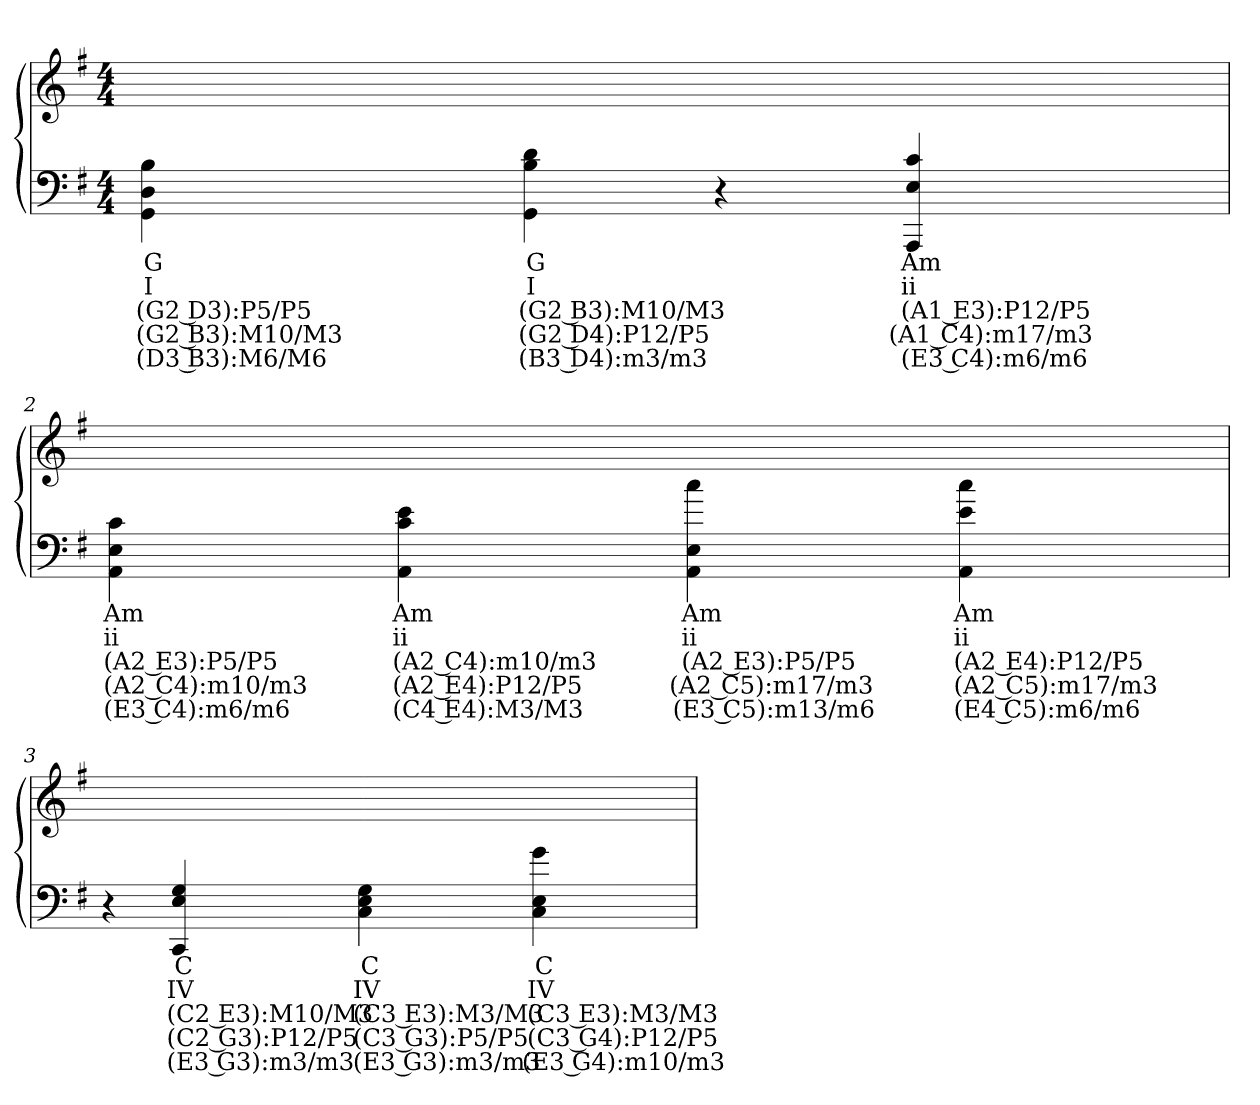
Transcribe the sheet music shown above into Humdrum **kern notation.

**kern	**text	**text	**text	**text	**text	**kern
*part2	*part2	*part2	*part2	*part2	*part2	*part1
*staff2	*staff2	*staff2	*staff2	*staff2	*staff2	*staff1
*clefF4	*	*	*	*	*	*clefG2
*k[f#]	*	*	*	*	*	*k[f#]
*G:	*	*	*	*	*	*G:
*M4/4	*	*	*	*	*	*M4/4
*MM60	*	*	*	*	*	*MM60
=1	=1	=1	=1	=1	=1	=1
4GG 4D 4B	G	I	(G2 D3):P5/P5	(G2 B3):M10/M3	(D3 B3):M6/M6	1ryy
4GG 4B 4d	G	I	(G2 B3):M10/M3	(G2 D4):P12/P5	(B3 D4):m3/m3	.
4r	.	.	.	.	.	.
4AAA 4E 4c	Am	ii	(A1 E3):P12/P5	(A1 C4):m17/m3	(E3 C4):m6/m6	.
=2	=2	=2	=2	=2	=2	=2
4AA 4E 4c	Am	ii	(A2 E3):P5/P5	(A2 C4):m10/m3	(E3 C4):m6/m6	1ryy
4AA 4c 4e	Am	ii	(A2 C4):m10/m3	(A2 E4):P12/P5	(C4 E4):M3/M3	.
4AA 4E 4cc	Am	ii	(A2 E3):P5/P5	(A2 C5):m17/m3	(E3 C5):m13/m6	.
4AA 4e 4cc	Am	ii	(A2 E4):P12/P5	(A2 C5):m17/m3	(E4 C5):m6/m6	.
=3	=3	=3	=3	=3	=3	=3
4r	.	.	.	.	.	1ryy
4CC 4E 4G	C	IV	(C2 E3):M10/M3	(C2 G3):P12/P5	(E3 G3):m3/m3	.
4C 4E 4G	C	IV	(C3 E3):M3/M3	(C3 G3):P5/P5	(E3 G3):m3/m3	.
4C 4E 4g	C	IV	(C3 E3):M3/M3	(C3 G4):P12/P5	(E3 G4):m10/m3	.
=	=	=	=	=	=	=
*-	*-	*-	*-	*-	*-	*-
